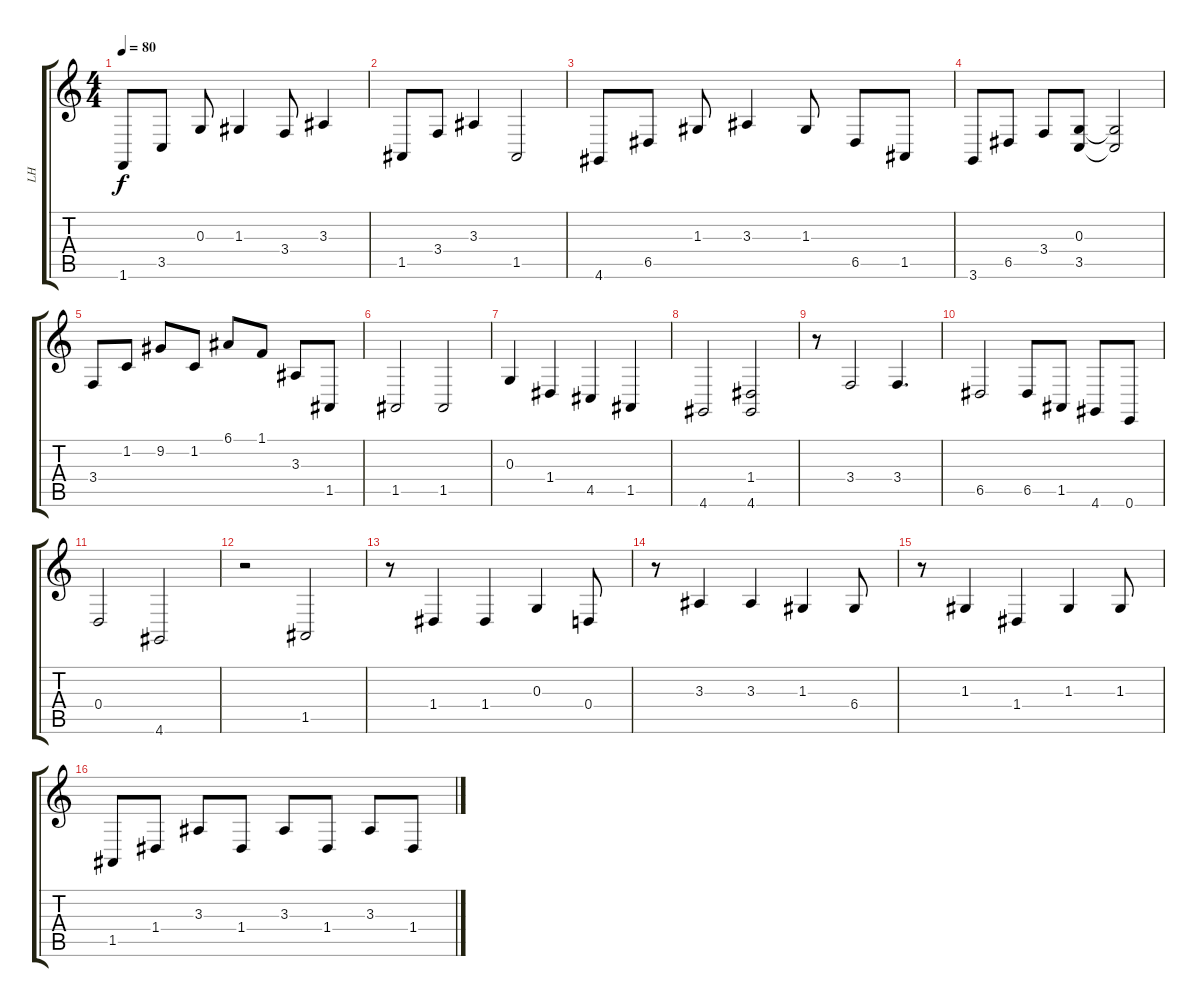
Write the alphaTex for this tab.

\track ("LH" "LH") {instrument brightacousticpiano}
\staff {score tabs}
\tuning (E4 B3 G3 D3 A2 E2) {hide}
\ts (4 4)
\tempo 80
\clef g2
\ks c
1.6.8{dy f} 3.5.8 0.3.8 1.3.4 3.4.8 3.3.4 |
1.5.8 3.4.8 3.3.4 1.5.2 |
4.6.8 6.5.8 1.3.8 3.3.4 1.3.8 6.5.8 1.5.8 |
3.6.8 6.5.8 3.4.8 (0.3 3.5).8 (0.3{t} 3.5{t}).2 |
3.4.8 1.2.8 9.2.8 1.2.8 6.1.8 1.1.8 3.3.8 1.5.8 |
1.5.2 1.5.2 |
0.3.4 1.4.4 4.5.4 1.5.4 |
4.6.2 (1.4 4.6).2 |
r.8 3.4.2 3.4.4{d} |
6.5.2 6.5.8 1.5.8 4.6.8 0.6.8 |
0.4.2 4.6.2 |
r.2 1.5.2 |
r.8 1.4.4 1.4.4 0.3.4 0.4.8 |
r.8 3.3.4 3.3.4 1.3.4 6.4.8 |
r.8 1.3.4 1.4.4 1.3.4 1.3.8 |
1.5.8 1.4.8 3.3.8 1.4.8 3.3.8 1.4.8 3.3.8 1.4.8
